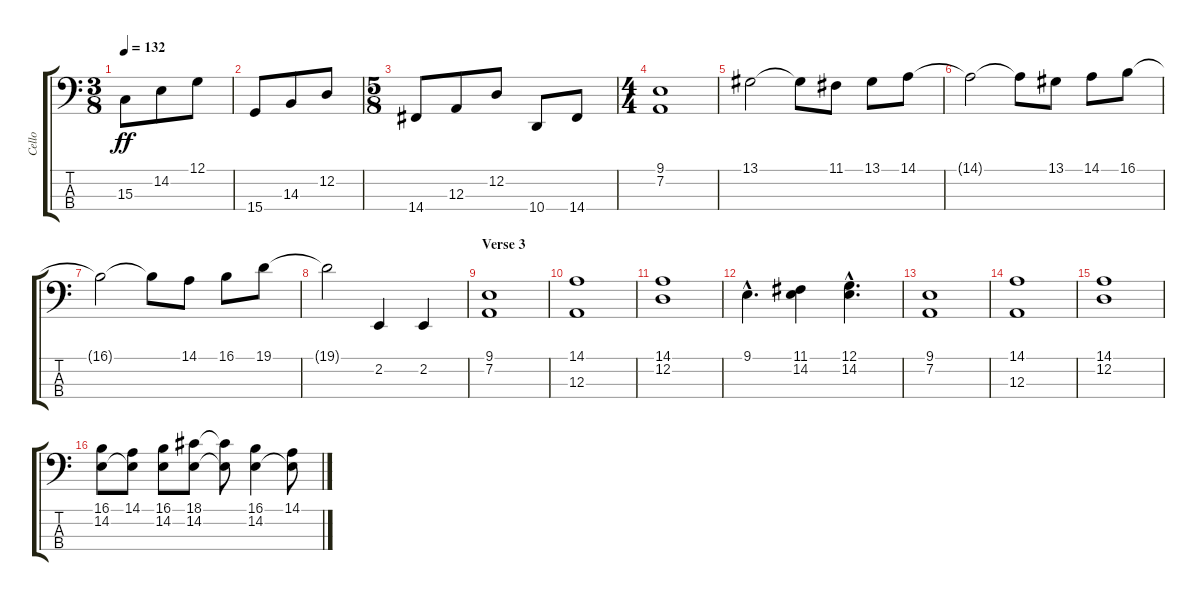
\track ("Cello" "Cello") {instrument cello}
\staff {score tabs}
\tuning (G2 D2 A1 E1) {hide}
\ts (3 8)
\tempo 132
\clef f4
\ks c
15.3.8{dy ff volume 14 instrument synthbass2} 14.2.8 12.1.8 |
15.4.8 14.3.8 12.2.8 |
\ts (5 8)
14.4.8 12.3.8 12.2.8 10.4.8 14.4.8 |
\ts (4 4)
(9.1 7.2).1{volume 11 instrument cello} |
13.1.2 13.1{t}.8 11.1.8 13.1.8 14.1.8 |
14.1{t}.2 14.1{t}.8 13.1.8 14.1.8 16.1.8 |
16.1{t}.2 16.1{t}.8 14.1.8 16.1.8 19.1.8 |
19.1{t}.2 2.2.4 2.2.4 |
\section ("" "Verse 3")
(9.1 7.2).1 |
(14.1 12.3).1 |
(14.1 12.2).1 |
9.1{hac}.4{d} (11.1 14.2).4 (12.1{hac} 14.2{hac}).4{d} |
(9.1 7.2).1 |
(14.1 12.3).1 |
(14.1 12.2).1 |
(16.1 14.2).8 (14.1 14.2{t}).8 (16.1 14.2).8 (18.1 14.2).8 (18.1{t} 14.2{t}).8 (16.1 14.2).4 (14.1 14.2{t}).8
